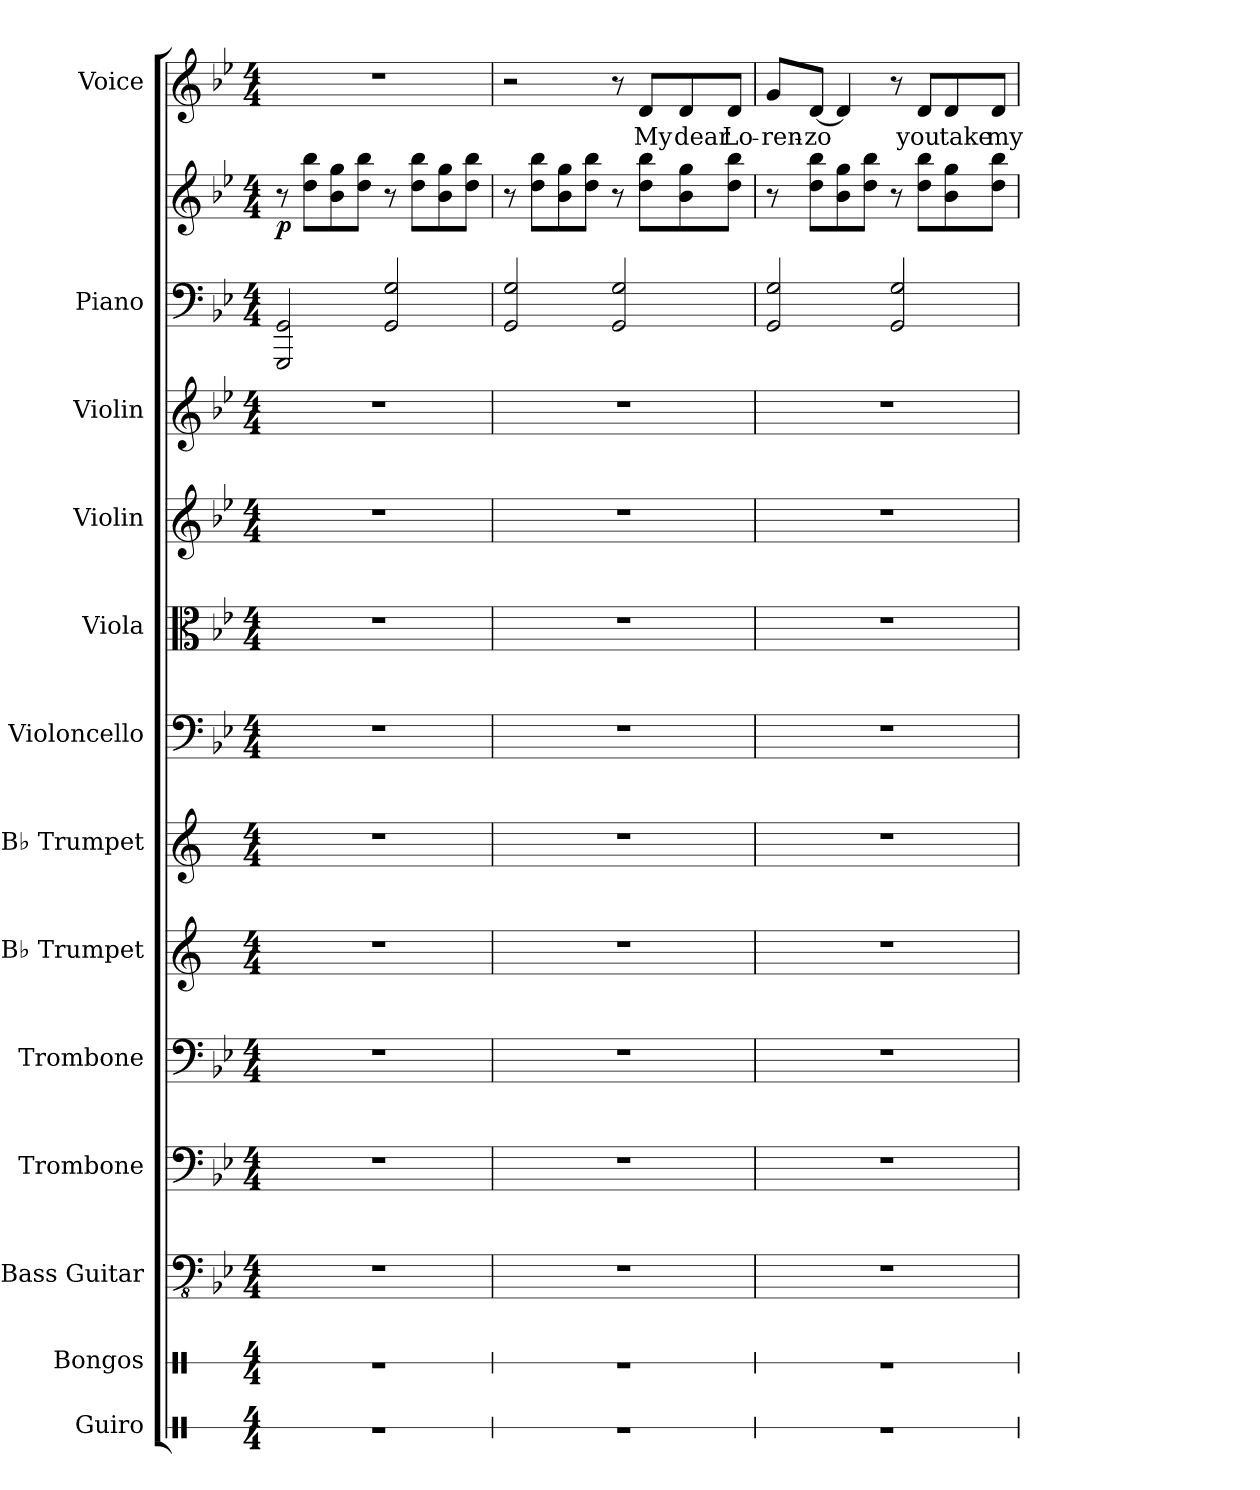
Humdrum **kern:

**kern	**kern	**kern	**kern	**kern	**kern	**kern	**kern	**kern	**kern	**kern	**kern	**kern	**dynam	**kern	**text
*part13	*part12	*part11	*part10	*part9	*part8	*part7	*part6	*part5	*part4	*part3	*part2	*part2	*part2	*part1	*part1
*staff14	*staff13	*staff12	*staff11	*staff10	*staff9	*staff8	*staff7	*staff6	*staff5	*staff4	*staff3	*staff2	*staff2/3	*staff1	*staff1
*I"Guiro	*I"Bongos	*I"Bass Guitar	*I"Trombone	*I"Trombone	*I"B♭ Trumpet	*I"B♭ Trumpet	*I"Violoncello	*I"Viola	*I"Violin	*I"Violin	*I"Piano	*	*	*I"Voice	*
*I'Gro.	*I'Bo.	*I'B. Guit.	*I'Tbn.	*I'Tbn.	*I'B♭ Tpt.	*I'B♭ Tpt.	*I'Vc.	*I'Vla.	*I'Vln.	*I'Vln.	*I'Pno.	*	*	*I'Vo.	*
*stria1	*stria1	*	*	*	*	*	*	*	*	*	*	*	*	*	*
*clefX	*clefX	*clefFv4	*clefF4	*clefF4	*clefG2	*clefG2	*clefF4	*clefC3	*clefG2	*clefG2	*clefF4	*clefG2	*	*clefG2	*
*	*	*	*	*	*ITrd1c2	*ITrd1c2	*	*	*	*	*	*	*	*	*
*k[]	*k[]	*k[b-e-]	*k[b-e-]	*k[b-e-]	*k[b-e-]	*k[b-e-]	*k[b-e-]	*k[b-e-]	*k[b-e-]	*k[b-e-]	*k[b-e-]	*k[b-e-]	*	*k[b-e-]	*
*M4/4	*M4/4	*M4/4	*M4/4	*M4/4	*M4/4	*M4/4	*M4/4	*M4/4	*M4/4	*M4/4	*M4/4	*M4/4	*	*M4/4	*
*MM100	*MM100	*MM100	*MM100	*MM100	*MM100	*MM100	*MM100	*MM100	*MM100	*MM100	*MM100	*MM100	*	*MM100	*
=1	=1	=1	=1	=1	=1	=1	=1	=1	=1	=1	=1	=1	=1	=1	=1
!	!	!	!	!	!	!	!	!	!	!	!	!	!LO:DY:b	!	!
1r	1r	1r	1r	1r	1r	1r	1r	1r	1r	1r	2GGG/ 2GG/	8r	p	1r	.
.	.	.	.	.	.	.	.	.	.	.	.	8dd\ 8bb-\L	.	.	.
.	.	.	.	.	.	.	.	.	.	.	.	8b-\ 8gg\	.	.	.
.	.	.	.	.	.	.	.	.	.	.	.	8dd\ 8bb-\J	.	.	.
.	.	.	.	.	.	.	.	.	.	.	2GG/ 2G/	8r	.	.	.
.	.	.	.	.	.	.	.	.	.	.	.	8dd\ 8bb-\L	.	.	.
.	.	.	.	.	.	.	.	.	.	.	.	8b-\ 8gg\	.	.	.
.	.	.	.	.	.	.	.	.	.	.	.	8dd\ 8bb-\J	.	.	.
=2	=2	=2	=2	=2	=2	=2	=2	=2	=2	=2	=2	=2	=2	=2	=2
1r	1r	1r	1r	1r	1r	1r	1r	1r	1r	1r	2GG/ 2G/	8r	.	2r	.
.	.	.	.	.	.	.	.	.	.	.	.	8dd\ 8bb-\L	.	.	.
.	.	.	.	.	.	.	.	.	.	.	.	8b-\ 8gg\	.	.	.
.	.	.	.	.	.	.	.	.	.	.	.	8dd\ 8bb-\J	.	.	.
.	.	.	.	.	.	.	.	.	.	.	2GG/ 2G/	8r	.	8r	.
!	!	!	!	!	!	!	!	!	!	!	!	!	!	!	!LO:LY:b
.	.	.	.	.	.	.	.	.	.	.	.	8dd\ 8bb-\L	.	8d/L	My
!	!	!	!	!	!	!	!	!	!	!	!	!	!	!	!LO:LY:b
.	.	.	.	.	.	.	.	.	.	.	.	8b-\ 8gg\	.	8d/	dear
!	!	!	!	!	!	!	!	!	!	!	!	!	!	!	!LO:LY:b
.	.	.	.	.	.	.	.	.	.	.	.	8dd\ 8bb-\J	.	8d/J	Lo-
=3	=3	=3	=3	=3	=3	=3	=3	=3	=3	=3	=3	=3	=3	=3	=3
!	!	!	!	!	!	!	!	!	!	!	!	!	!	!	!LO:LY:b
1r	1r	1r	1r	1r	1r	1r	1r	1r	1r	1r	2GG/ 2G/	8r	.	8g/L	-ren-
!	!	!	!	!	!	!	!	!	!	!	!	!	!	!	!LO:LY:b
.	.	.	.	.	.	.	.	.	.	.	.	8dd\ 8bb-\L	.	[8d/J	-zo
.	.	.	.	.	.	.	.	.	.	.	.	8b-\ 8gg\	.	4d/]	.
.	.	.	.	.	.	.	.	.	.	.	.	8dd\ 8bb-\J	.	.	.
.	.	.	.	.	.	.	.	.	.	.	2GG/ 2G/	8r	.	8r	.
!	!	!	!	!	!	!	!	!	!	!	!	!	!	!	!LO:LY:b
.	.	.	.	.	.	.	.	.	.	.	.	8dd\ 8bb-\L	.	8d/L	you
!	!	!	!	!	!	!	!	!	!	!	!	!	!	!	!LO:LY:b
.	.	.	.	.	.	.	.	.	.	.	.	8b-\ 8gg\	.	8d/	take
!	!	!	!	!	!	!	!	!	!	!	!	!	!	!	!LO:LY:b
.	.	.	.	.	.	.	.	.	.	.	.	8dd\ 8bb-\J	.	8d/J	my
=	=	=	=	=	=	=	=	=	=	=	=	=	=	=	=
*-	*-	*-	*-	*-	*-	*-	*-	*-	*-	*-	*-	*-	*-	*-	*-
